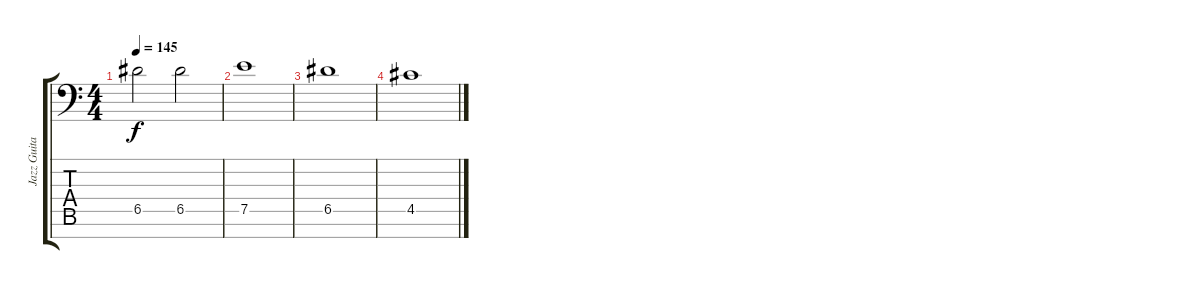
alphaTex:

\track ("Jazz Guitar " "Jazz Guita") {instrument electricguitarjazz}
\staff {score tabs}
\tuning (E4 B3 G3 D3 A2 E2 C-1) {hide}
\ts (4 4)
\tempo 145
\clef f4
\ks c
6.5{t}.2{dy f} 6.5.2 |
7.5.1 |
6.5.1 |
4.5.1
